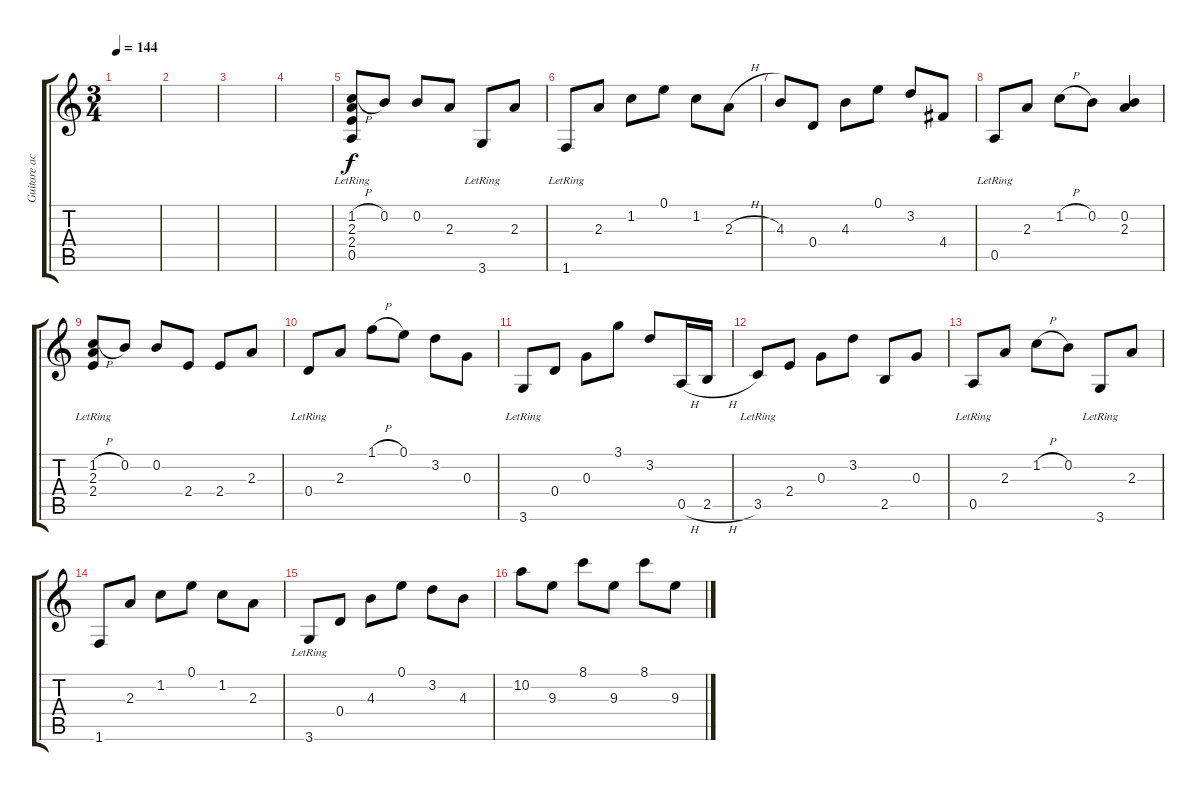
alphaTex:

\track ("Guitare acoustique #2" "Guitare ac") {instrument acousticguitarnylon}
\staff {score tabs}
\tuning (E4 B3 G3 D3 A2 E2) {hide}
\ts (3 4)
\tempo 144
\clef g2
\ks c
|
|
|
|
(1.2{h} 2.3 2.4 0.5{lr}).8 0.2.8 0.2.8 2.3.8 3.6{lr}.8 2.3.8 |
1.6{lr}.8 2.3.8 1.2.8 0.1.8 1.2.8 2.3{h}.8 |
4.3.8 0.4.8 4.3.8 0.1.8 3.2.8 4.4.8 |
0.5{lr}.8 2.3.8 1.2{h}.8 0.2.8 (0.2 2.3).4 |
(1.2{h} 2.3 2.4{lr}).8 0.2.8 0.2.8 2.4.8 2.4.8 2.3.8 |
0.4{lr}.8 2.3.8 1.1{h}.8 0.1.8 3.2.8 0.3.8 |
3.6{lr}.8 0.4.8 0.3.8 3.1.8 3.2.8 0.5{h}.16 2.5{h}.16 |
3.5{lr}.8 2.4.8 0.3.8 3.2.8 2.5.8 0.3.8 |
0.5{lr}.8 2.3.8 1.2{h}.8 0.2.8 3.6{lr}.8 2.3.8 |
1.6.8 2.3.8 1.2.8 0.1.8 1.2.8 2.3.8 |
3.6{lr}.8 0.4.8 4.3.8 0.1.8 3.2.8 4.3.8 |
10.2.8 9.3.8 8.1.8 9.3.8 8.1.8 9.3.8
